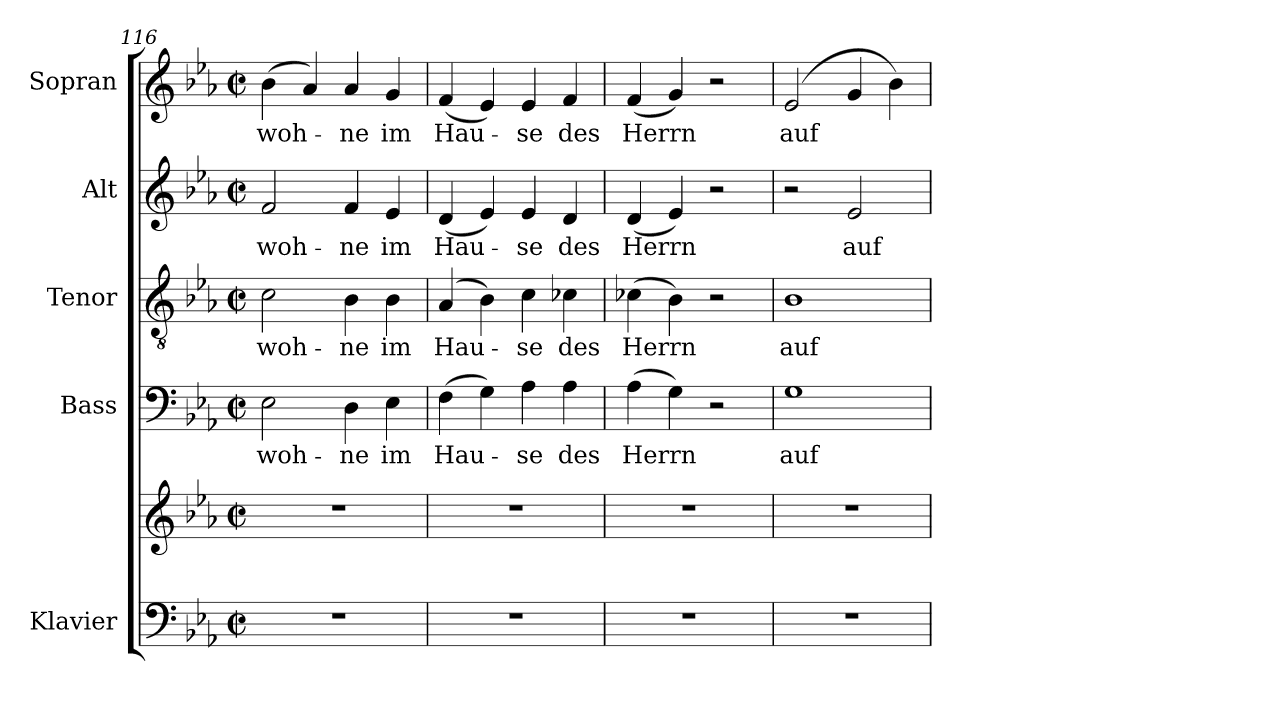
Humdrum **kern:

**kern	**kern	**kern	**text	**kern	**text	**kern	**text	**kern	**text
*part5	*part5	*part4	*part4	*part3	*part3	*part2	*part2	*part1	*part1
*staff6	*staff5	*staff4	*staff4	*staff3	*staff3	*staff2	*staff2	*staff1	*staff1
*I"Klavier	*	*I"Bass	*	*I"Tenor	*	*I"Alt	*	*I"Sopran	*
*I'Klav.	*	*I'B.	*	*I'T.	*	*I'A.	*	*I'S.	*
*clefF4	*clefG2	*clefF4	*	*clefGv2	*	*clefG2	*	*clefG2	*
*	*	*	*	*ITrd7c12	*	*	*	*	*
*k[b-e-a-]	*k[b-e-a-]	*k[b-e-a-]	*	*k[b-e-a-]	*	*k[b-e-a-]	*	*k[b-e-a-]	*
*E-:	*E-:	*E-:	*	*E-:	*	*E-:	*	*E-:	*
*M2/2	*M2/2	*M2/2	*	*M2/2	*	*M2/2	*	*M2/2	*
*met(c|)	*met(c|)	*met(c|)	*	*met(c|)	*	*met(c|)	*	*met(c|)	*
=116	=116	=116	=116	=116	=116	=116	=116	=116	=116
!	!	!	!LO:LY:b:color=#000000	!	!	!	!	!	!
!	!	!	!	!	!LO:LY:b:color=#000000	!	!	!	!
!	!	!	!	!	!	!	!LO:LY:b:color=#000000	!	!
!	!	!	!	!	!	!	!	!	!LO:LY:b:color=#000000
1r	1r	2E-i\	woh-	2Ci\	woh-	2fi/	woh-	(4b-i\	woh-
.	.	.	.	.	.	.	.	4a-i/)	.
!	!	!	!LO:LY:b:color=#000000	!	!	!	!	!	!
!	!	!	!	!	!LO:LY:b:color=#000000	!	!	!	!
!	!	!	!	!	!	!	!LO:LY:b:color=#000000	!	!
!	!	!	!	!	!	!	!	!	!LO:LY:b:color=#000000
.	.	4Di\	-ne	4BB-i\	-ne	4fi/	-ne	4a-i/	-ne
!	!	!	!LO:LY:b:color=#000000	!	!	!	!	!	!
!	!	!	!	!	!LO:LY:b:color=#000000	!	!	!	!
!	!	!	!	!	!	!	!LO:LY:b:color=#000000	!	!
!	!	!	!	!	!	!	!	!	!LO:LY:b:color=#000000
.	.	4E-i\	im	4BB-i\	im	4e-i/	im	4gi/	im
=117	=117	=117	=117	=117	=117	=117	=117	=117	=117
!	!	!	!LO:LY:b:color=#000000	!	!	!	!	!	!
!	!	!	!	!	!LO:LY:b:color=#000000	!	!	!	!
!	!	!	!	!	!	!	!LO:LY:b:color=#000000	!	!
!	!	!	!	!	!	!	!	!	!LO:LY:b:color=#000000
1r	1r	(4Fi\	Hau-	(4AA-i/	Hau-	(4di/	Hau-	(4fi/	Hau-
.	.	4Gi\)	.	4BB-i\)	.	4e-i/)	.	4e-i/)	.
!	!	!	!LO:LY:b:color=#000000	!	!	!	!	!	!
!	!	!	!	!	!LO:LY:b:color=#000000	!	!	!	!
!	!	!	!	!	!	!	!LO:LY:b:color=#000000	!	!
!	!	!	!	!	!	!	!	!	!LO:LY:b:color=#000000
.	.	4A-i\	-se	4Ci\	-se	4e-i/	-se	4e-i/	-se
!	!	!	!LO:LY:b:color=#000000	!	!	!	!	!	!
!	!	!	!	!	!LO:LY:b:color=#000000	!	!	!	!
!	!	!	!	!	!	!	!LO:LY:b:color=#000000	!	!
!	!	!	!	!	!	!	!	!	!LO:LY:b:color=#000000
.	.	4A-i\	des	4C-Xi\	des	4di/	des	4fi/	des
=118	=118	=118	=118	=118	=118	=118	=118	=118	=118
!	!	!	!LO:LY:b:color=#000000	!	!	!	!	!	!
!	!	!	!	!	!LO:LY:b:color=#000000	!	!	!	!
!	!	!	!	!	!	!	!LO:LY:b:color=#000000	!	!
!	!	!	!	!	!	!	!	!	!LO:LY:b:color=#000000
1r	1r	(4A-i\	Herrn	(4C-Xi\	Herrn	(4di/	Herrn	(4fi/	Herrn
.	.	4Gi\)	.	4BB-i\)	.	4e-i/)	.	4gi/)	.
.	.	2r	.	2r	.	2r	.	2r	.
=119	=119	=119	=119	=119	=119	=119	=119	=119	=119
!	!	!	!LO:LY:b:color=#000000	!	!	!	!	!	!
!	!	!	!	!	!LO:LY:b:color=#000000	!	!	!	!
!	!	!	!	!	!	!	!	!	!LO:LY:b:color=#000000
1r	1r	1Gi	auf	1BB-i	auf	2r	.	(2e-i/	auf
!	!	!	!	!	!	!	!LO:LY:b:color=#000000	!	!
.	.	.	.	.	.	2e-i/	auf	4gi/	.
.	.	.	.	.	.	.	.	4b-i\)	.
=	=	=	=	=	=	=	=	=	=
*-	*-	*-	*-	*-	*-	*-	*-	*-	*-
